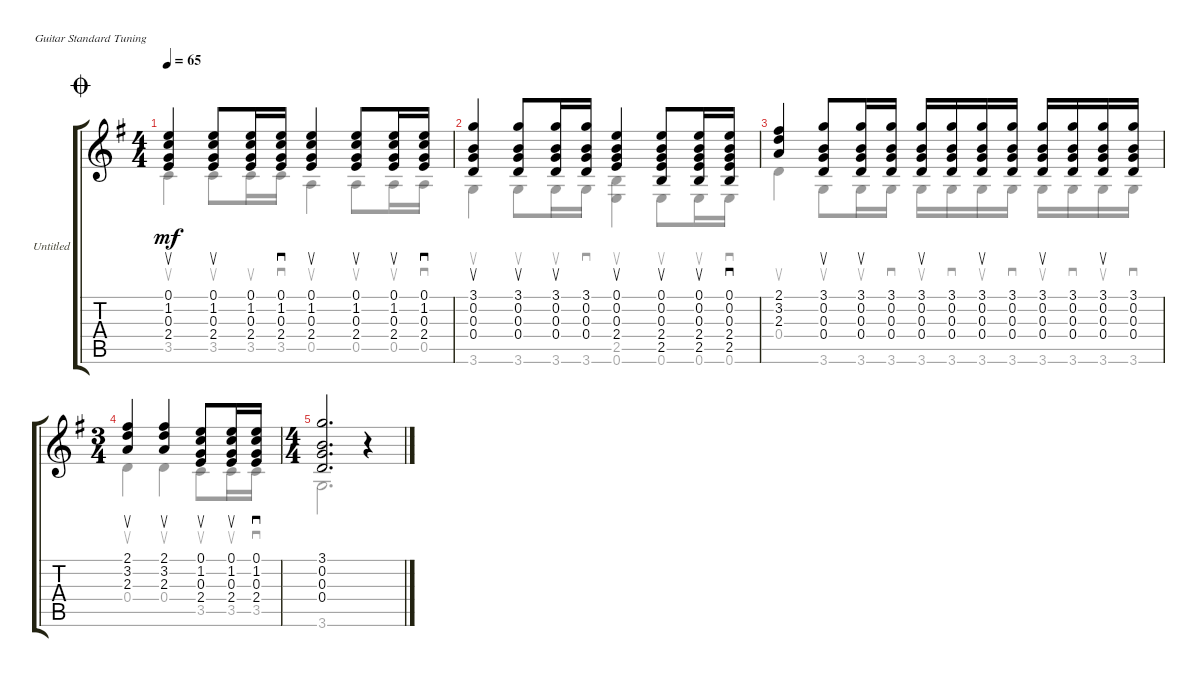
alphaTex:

\bracketExtendMode groupsimilarinstruments
\firstSystemTrackNameOrientation horizontal
\otherSystemsTrackNameOrientation horizontal
\track ("Untitled" "Untitled") {instrument acousticguitarnylon}
\staff {score tabs}
\tuning (E4 B3 G3 D3 A2 E2)
\voice
\ts (4 4)
\jump coda
\tempo 65
\clef g2
\ks g
(0.1 1.2 0.3 2.4).4{su dy mf} (0.1 1.2 0.3 2.4).8{su} (0.1 1.2 0.3 2.4).16 (0.1 1.2 0.3 2.4).16{sd} (0.1 1.2 0.3 2.4).4{su} (0.1 1.2 0.3 2.4).8{su} (0.1 1.2 0.3 2.4).16{su} (0.1 1.2 0.3 2.4).16{sd} |
(3.1 0.2 0.3 0.4).4{su} (3.1 0.2 0.3 0.4).8{su} (3.1 0.2 0.3 0.4).16{su} (3.1 0.2 0.3 0.4).16 (0.1 0.2 0.3 2.4).4{su} (0.1 0.2 0.3 2.4 2.5).8{su} (0.1 0.2 0.3 2.4 2.5).16{su} (0.1 0.2 0.3 2.4 2.5).16{sd} |
(2.1 3.2 2.3).4 (3.1 0.2 0.3 0.4).8{su} (3.1 0.2 0.3 0.4).16{su} (3.1 0.2 0.3 0.4).16 (3.1 0.2 0.3 0.4).16{su} (3.1 0.2 0.3 0.4).16 (3.1 0.2 0.3 0.4).16{su} (3.1 0.2 0.3 0.4).16 (3.1 0.2 0.3 0.4).16{su} (3.1 0.2 0.3 0.4).16 (3.1 0.2 0.3 0.4).16{su} (3.1 0.2 0.3 0.4).16 |
\ts (3 4)
(2.1 3.2 2.3).4{su} (2.1 3.2 2.3).4{su} (0.1 1.2 0.3 2.4).8{su} (0.1 1.2 0.3 2.4).16{su} (0.1 1.2 0.3 2.4).16{sd} |
\ts (4 4)
(3.1 0.2 0.3 0.4).2{d} r.4
\voice
\clef g2
\ottava regular
\simile none
\ks g
3.5.4{su dy mf} 3.5.8{su} 3.5.16{su} 3.5.16{sd} 0.5.4{su} 0.5.8{su} 0.5.16{su} 0.5.16{sd} |
3.6.4{su} 3.6.8{su} 3.6.16{su} 3.6.16{sd} (2.5 0.6).4{su} 0.6.8{su} 0.6.16{su} 0.6.16{sd} |
0.4.4{su} 3.6.8{su} 3.6.16{su} 3.6.16{sd} 3.6.16{su} 3.6.16{sd} 3.6.16{su} 3.6.16{sd} 3.6.16{su} 3.6.16{sd} 3.6.16{su} 3.6.16{sd} |
0.4.4{su} 0.4.4{su} 3.5.8{su} 3.5.16{su} 3.5.16{sd} |
3.6.2{d} r.4
